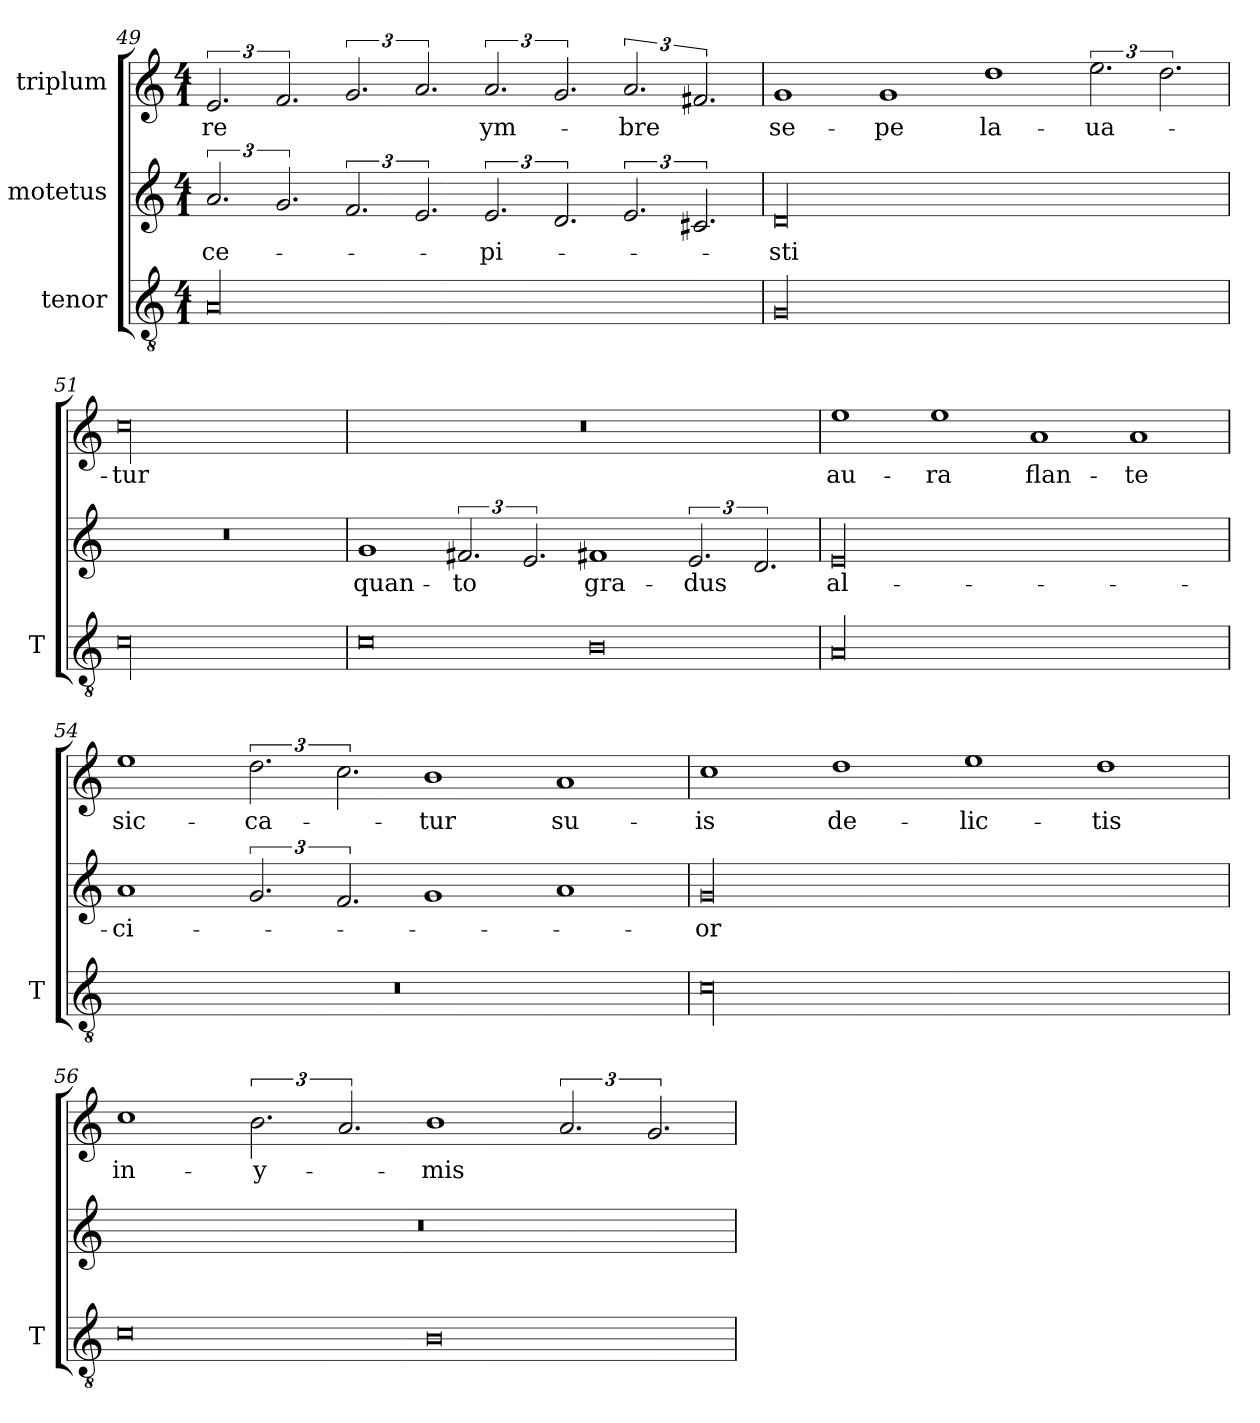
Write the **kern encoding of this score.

**kern	**kern	**text	**kern	**text
*part3	*part2	*part2	*part1	*part1
*staff3	*staff2	*staff2	*staff1	*staff1
*I"tenor	*I"motetus	*	*I"triplum	*
*I'T	*	*	*	*
*clefGv2	*clefG2	*	*clefG2	*
*k[]	*k[]	*	*k[]	*
*C:	*C:	*	*C:	*
*M4/1	*M4/1	*	*M4/1	*
=49	=49	=49	=49	=49
00A/	3.a/	-ce-	3.e/	-re
.	3.g/	.	3.f/	.
.	3.f/	.	3.g/	.
.	3.e/	.	3.a/	.
.	3.e/	-pi-	3.a/	ym-
.	3.d/	.	3.g/	.
.	3.e/	.	3.a/	-bre
.	3.c#Xi/	.	3.f#Xi/	.
=50	=50	=50	=50	=50
00G/	00d/	-sti	1g/	se-
.	.	.	1g/	-pe
.	.	.	1dd\	la-
.	.	.	3.ee\	-ua-
.	.	.	3.dd\	.
=51	=51	=51	=51	=51
00c\	00r	.	00cc\	-tur
!!LO:LB:g=z
=52	=52	=52	=52	=52
0c\	1g/	quan-	00r	.
.	3.f#Xi/	-to	.	.
.	3.e/	.	.	.
0B\	1f#Xi/	gra-	.	.
.	3.e/	-dus	.	.
.	3.d/	.	.	.
=53	=53	=53	=53	=53
00A/	00e/	al-	1ee\	au-
.	.	.	1ee\	-ra
.	.	.	1a/	flan-
.	.	.	1a/	-te
=54	=54	=54	=54	=54
00r	1a/	-ci-	1ee\	sic-
.	3.g/	.	3.dd\	-ca-
.	3.f/	.	3.cc\	.
.	1g/	.	1b\	-tur
.	1a/	.	1a/	su-
=55	=55	=55	=55	=55
00c\	00g/	-or	1cc\	-is
.	.	.	1dd\	de-
.	.	.	1ee\	-lic-
.	.	.	1dd\	-tis
!!LO:PB:g=z
=56	=56	=56	=56	=56
0c\	00r	.	1cc\	in-
.	.	.	3.b\	y-
.	.	.	3.a/	.
0B\	.	.	1b\	-mis
.	.	.	3.a/	.
.	.	.	3.g/	.
=	=	=	=	=
*-	*-	*-	*-	*-
